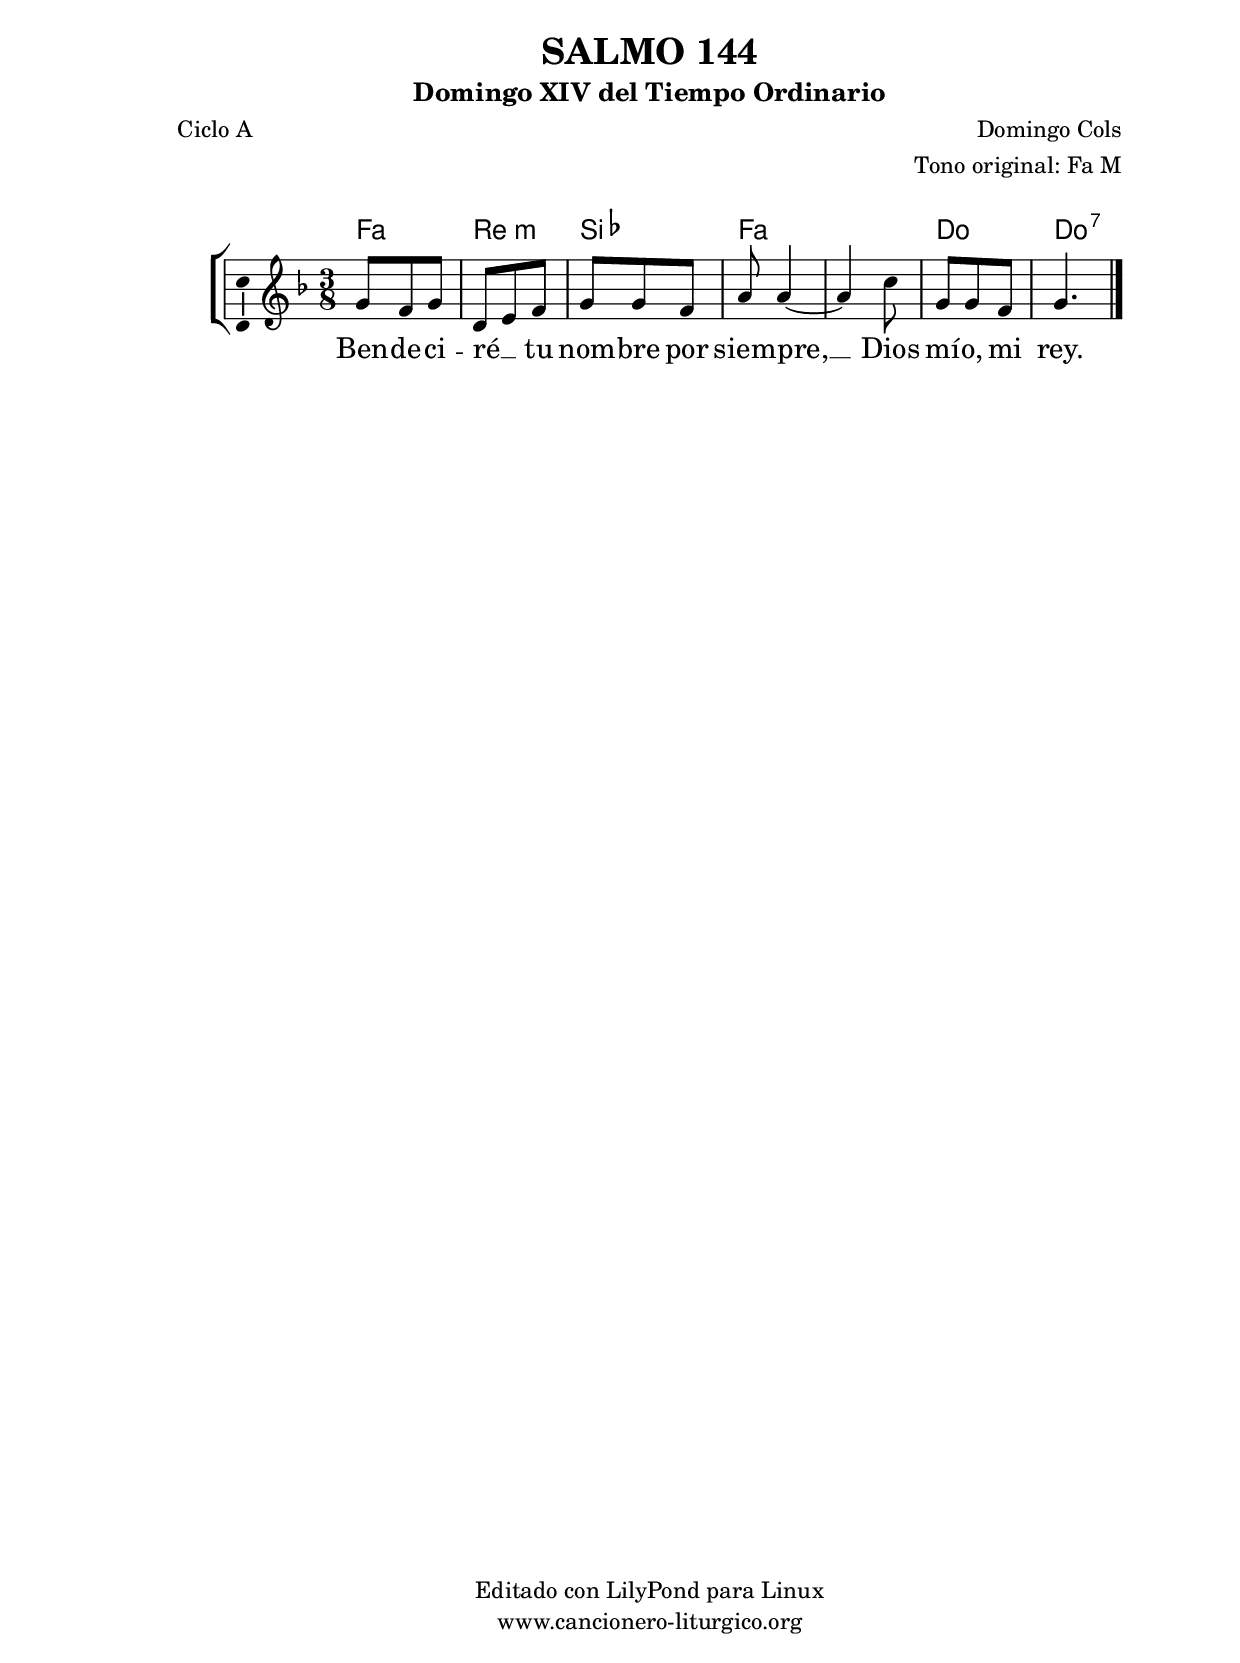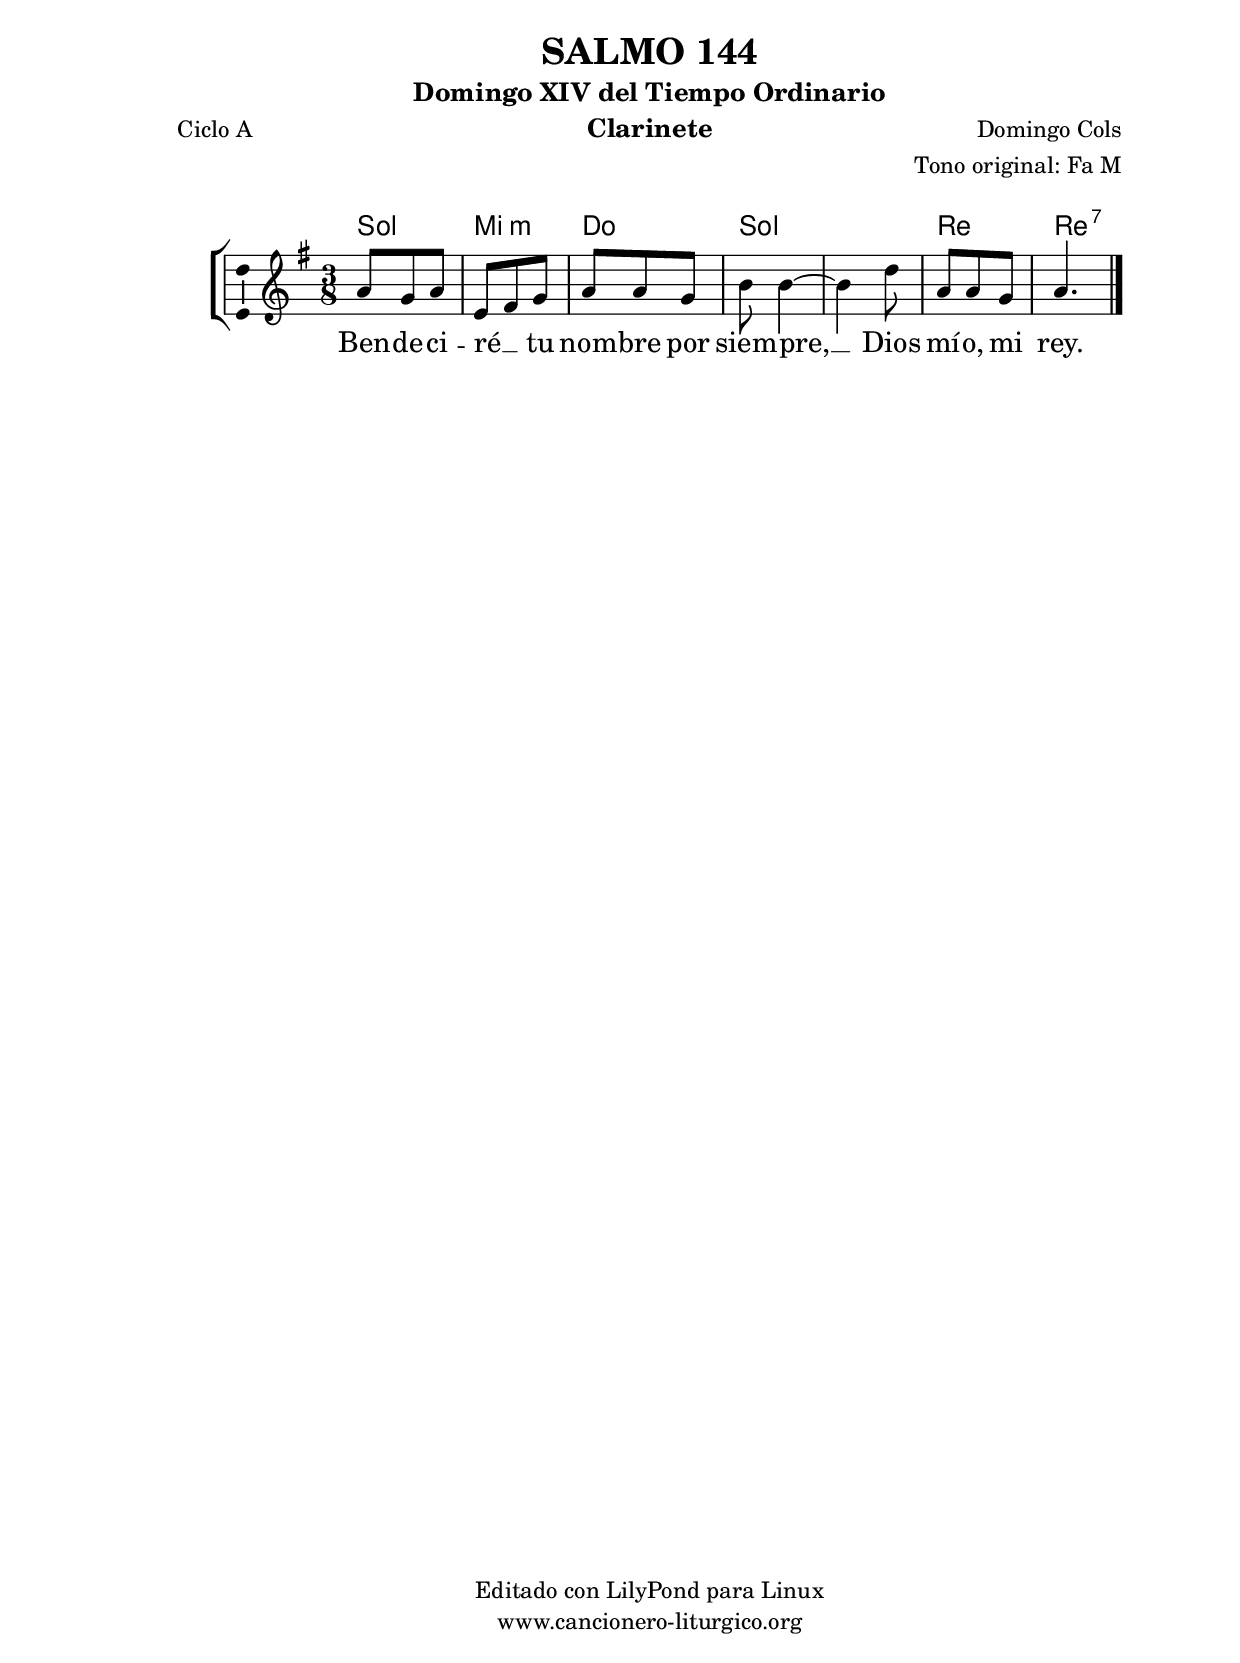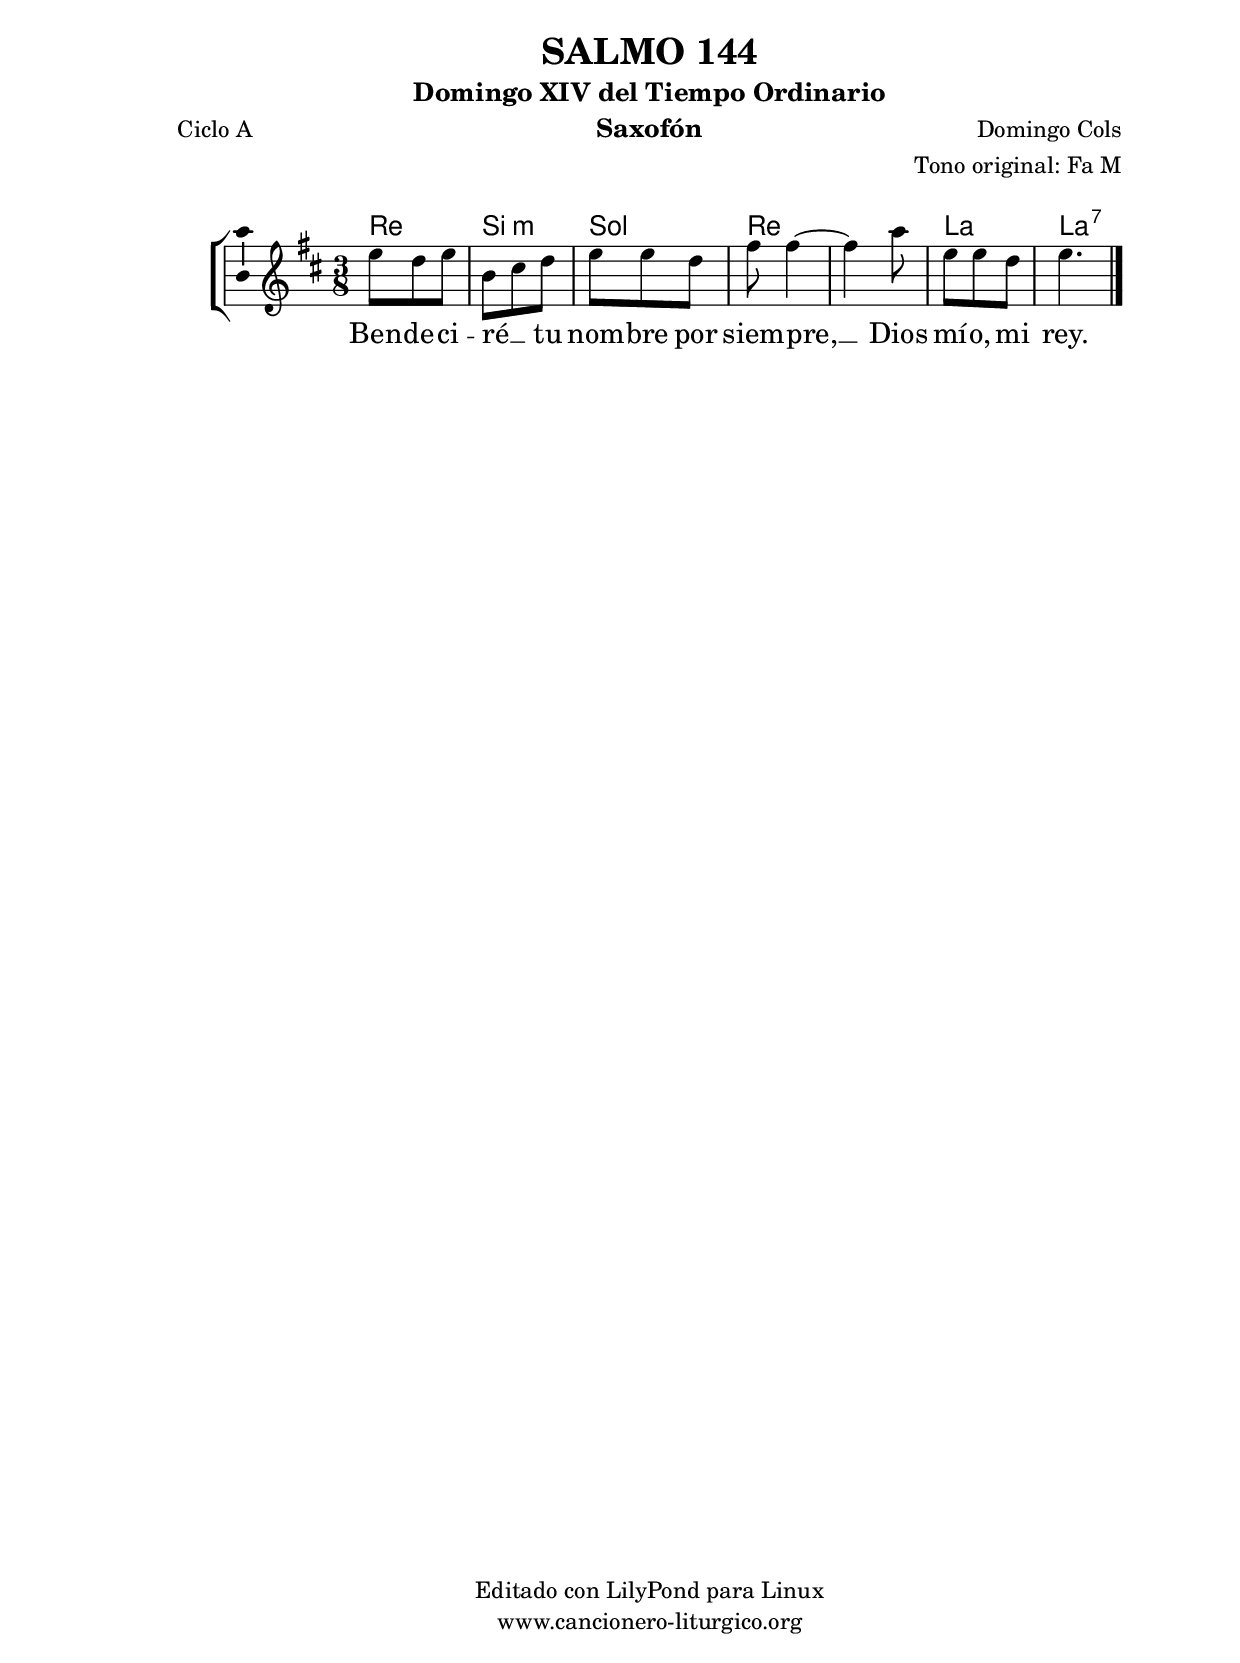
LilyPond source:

%
%para convertir .midi en .wav:
%timidity filename.midi -Ow -o finename.wav
%
%
%Para convertir de .wav a .mp3:
%lame -h -m j filename.wav
%
%
%para escuchar el midi:
%timidity nombrefichero.midi
%


%versión de lilypond para la que se ha escrito esta partitura:
\version "2.16.0"

	%Tamaño papel
	#(set-default-paper-size "a4")
	%Tamaño partitura
	#(set-global-staff-size 20)
	%No responde al pulsar sobre una nota
	#(ly:set-option 'point-and-click #f)

%parámetros del encabezamiento:
\header {
	title = "SALMO 144"
	subtitle = "Domingo XIV del Tiempo Ordinario"
	composer = "Domingo Cols"
	poet = "Ciclo A"
	meter = ""
	arranger = "Tono original: Fa M"
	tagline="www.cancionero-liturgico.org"
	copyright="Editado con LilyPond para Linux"
	tiempo = "Ordinario"
	usos = "Salmo"
	letra = "Bendeciré tu nombre por siempre, Dios mío, mi rey."
	}

%parámetros asociados al papel:
\paper  {
	oddHeaderMarkup = \markup {\fill-line { \on-the-fly #not-first-page \fromproperty #'header:title \on-the-fly #not-first-page \fromproperty #'header:composer }}
	evenHeaderMarkup = \markup {\fill-line { \fromproperty #'header:composer \fromproperty #'header:title }}
	#(set-paper-size "a4")
	print-page-number = ##f
	first-page-number = 1
	print-first-page-number = ##f
%	head-separation = 3.0 \cm
	top-margin = 2.0 \cm
	bottom-margin = 0.5\cm
%%%	bottom-margin = -1.0\cm
	left-margin = 3.0 \cm
	line-width = 16.0 \cm 
	indent = 8\mm
	interscoreline = 2.\mm
	between-system-space = 15\mm
%	para que las partituras no llenen la hoja:
	ragged-bottom = ##t
%	idem para la última hoja:
	ragged-last-bottom = ##f
%	para que las partituras llenen el ancho del papel:
	ragged-last = ##f
	after-title-space = 2.5 \cm
%page-count=1
%system-count=8

	%Flexible Vertical Spacing
%	markup-markup-spacing =
%	#'((basic-distance . 15) (minimum-distance . 15) (padding . 3))
	markup-system-spacing =
	#'((basic-distance . 15) (minimum-distance . 15) (padding . 3))
	system-system-spacing =
	#'((basic-distance . 15) (minimum-distance . 15) (padding . 3))
	score-system-spacing =
	#'((basic-distance . 15) (minimum-distance . 15) (padding . 5))
%	top-system-spacing = % header
%	#'((basic-distance . 8) (minimum-distance . 0) (padding . 3))
%	top-markup-spacing =
%	#'((basic-distance . 20) (minimum-distance . 20) (padding . 3))
	last-bottom-spacing = % footer
	#'((basic-distance . 5) (minimum-distance . 5) (padding . 3))
%	score-markup-spacing =
%	#'((basic-distance . 16) (minimum-distance . 13) (padding . 3))

	}


%parámetros que afectan a toda la partitura:
global =  {
	%clave de sol (G):
	\clef G
	%armadura:
%	\transpose f a
	\key f \major
	\tempo 8=160
	\set Score.tempoHideNote = ##t
	}


acordes = {
	\italianChords
	\chordmode {
%	\transpose f a
{

f4. d:m bes f s c c:7

	}
	}
}

melodia = 
%	\transpose f a
{
	\relative c''{

\time 3/8
g8 f g
d8 e f
g8 g f
a8 a4~
a4 c8
g8 g f
g4.

	\bar "|."
	}
	}


texto = \lyricmode {
Ben -- de -- ci -- ré __ _ tu nom -- bre por siem -- pre, __
Dios mí -- o, mi rey.
	}


acordesStaff = \context ChordNames = acordesStaff <<
	\set chordChanges = ##t
	\acordes
	>>


vozStaff = \context Voice = vozStaff
\with {\consists "Ambitus_engraver"}
<<
%	\set Staff.instrumentName = ""
%	\set Staff.shortInstrumentName = ""
%	\set Staff.midiInstrument = #"clarinet"
%	\set Staff.midiInstrument = #"cello"
%	\set Staff.midiInstrument = #"flute"
	\set Staff.midiInstrument = #"electric guitar (jazz)"
%	\set Staff.midiInstrument = #"english horn"
%	\set Staff.midiInstrument = #"violin"
%	\set Staff.midiInstrument = #"glockenspiel"
	\set Staff.midiMinimumVolume = #0.7
	\set Staff.midiMaximumVolume = #0.9
	\global
	\melodia
	>>


textoStaff = \context Lyrics = textoStaff <<
	\lyricsto vozStaff \texto
	>>

\book {
	\score {
		\context ChoirStaff {
			\override StaffGroup.SystemStartBracket #'collapse-height = #1
			\override Score.SystemStartBar #'collapse-height = #1
			<<
			\acordesStaff
			\vozStaff
			\textoStaff
			>>
			}
		\layout {
	    		\context {
				\Lyrics
				\override LyricText #'font-size = #2
				}
	   		 \context {
				\Score
				%fontSize = #3
				\override StaffSymbol #'staff-space = #(magstep +3)
				%\override Beam #'thickness = #0.55
				%\override SpacingSpanner #'spacing-increment = #1.0
				%\override Slur #'height-limit = #1.5
				}
			}
		}
	\score {
		\unfoldRepeats
		\context ChoirStaff {
			<<
			\acordesStaff
			\vozStaff
			>>
			}
		\midi {
	  		\context {
	  			\Score
				tempoWholesPerMinute = #(ly:make-moment 70 4)
				}
			}
		}
	}

%Partitura para clarinete
#(define output-suffix "C")
\book {
	\header{
		instrument = "Clarinete"
		}
	\score {
		\context ChoirStaff {
			\override StaffGroup.SystemStartBracket #'collapse-height = #1
			\override Score.SystemStartBar #'collapse-height = #1
\transpose c d
			<<
			\acordesStaff
			\vozStaff
			\textoStaff
			>>
			}
		\layout {
	    		\context {
				\Lyrics
				\override LyricText #'font-size = #2
				}
	   		 \context {
				\Score
				%fontSize = #3
				\override StaffSymbol #'staff-space = #(magstep +3)
				%\override Beam #'thickness = #0.55
				%\override SpacingSpanner #'spacing-increment = #1.0
				%\override Slur #'height-limit = #1.5
				}
			}
		}
	}

%Partitura para saxofón
#(define output-suffix "S")
\book {
	\header{
		instrument = "Saxofón"
		}
	\score {
		\context ChoirStaff {
			\override StaffGroup.SystemStartBracket #'collapse-height = #1
			\override Score.SystemStartBar #'collapse-height = #1
\transpose c a
			<<
			\acordesStaff
			\vozStaff
			\textoStaff
			>>
			}
		\layout {
	    		\context {
				\Lyrics
				\override LyricText #'font-size = #2
				}
	   		 \context {
				\Score
				%fontSize = #3
				\override StaffSymbol #'staff-space = #(magstep +3)
				%\override Beam #'thickness = #0.55
				%\override SpacingSpanner #'spacing-increment = #1.0
				%\override Slur #'height-limit = #1.5
				}
			}
		}
	}

